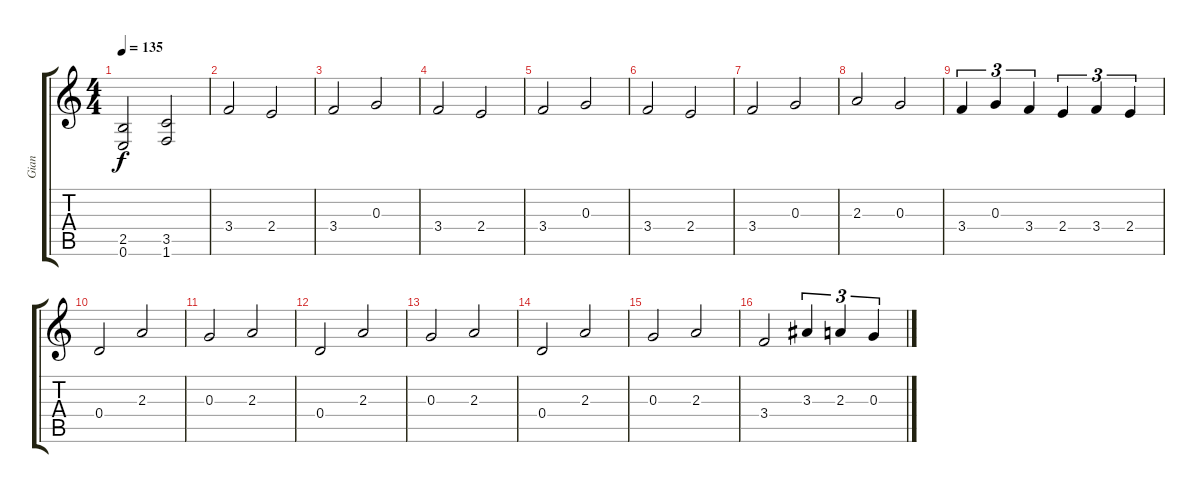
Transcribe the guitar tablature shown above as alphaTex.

\track ("Gian" "Gian") {instrument overdrivenguitar}
\staff {score tabs}
\tuning (E4 B3 G3 D3 A2 E2) {hide}
\ts (4 4)
\tempo 135
\clef g2
\ks c
(2.5 0.6).2{dy f} (3.5 1.6).2 |
3.4.2 2.4.2 |
3.4.2 0.3.2 |
3.4.2 2.4.2 |
3.4.2 0.3.2 |
3.4.2 2.4.2 |
3.4.2 0.3.2 |
2.3.2 0.3.2 |
3.4.4{tu (3 2)} 0.3.4{tu (3 2)} 3.4.4{tu (3 2)} 2.4.4{tu (3 2)} 3.4.4{tu (3 2)} 2.4.4{tu (3 2)} |
0.4.2 2.3.2 |
0.3.2 2.3.2 |
0.4.2 2.3.2 |
0.3.2 2.3.2 |
0.4.2 2.3.2 |
0.3.2 2.3.2 |
3.4.2 3.3.4{tu (3 2)} 2.3.4{tu (3 2)} 0.3.4{tu (3 2)}
